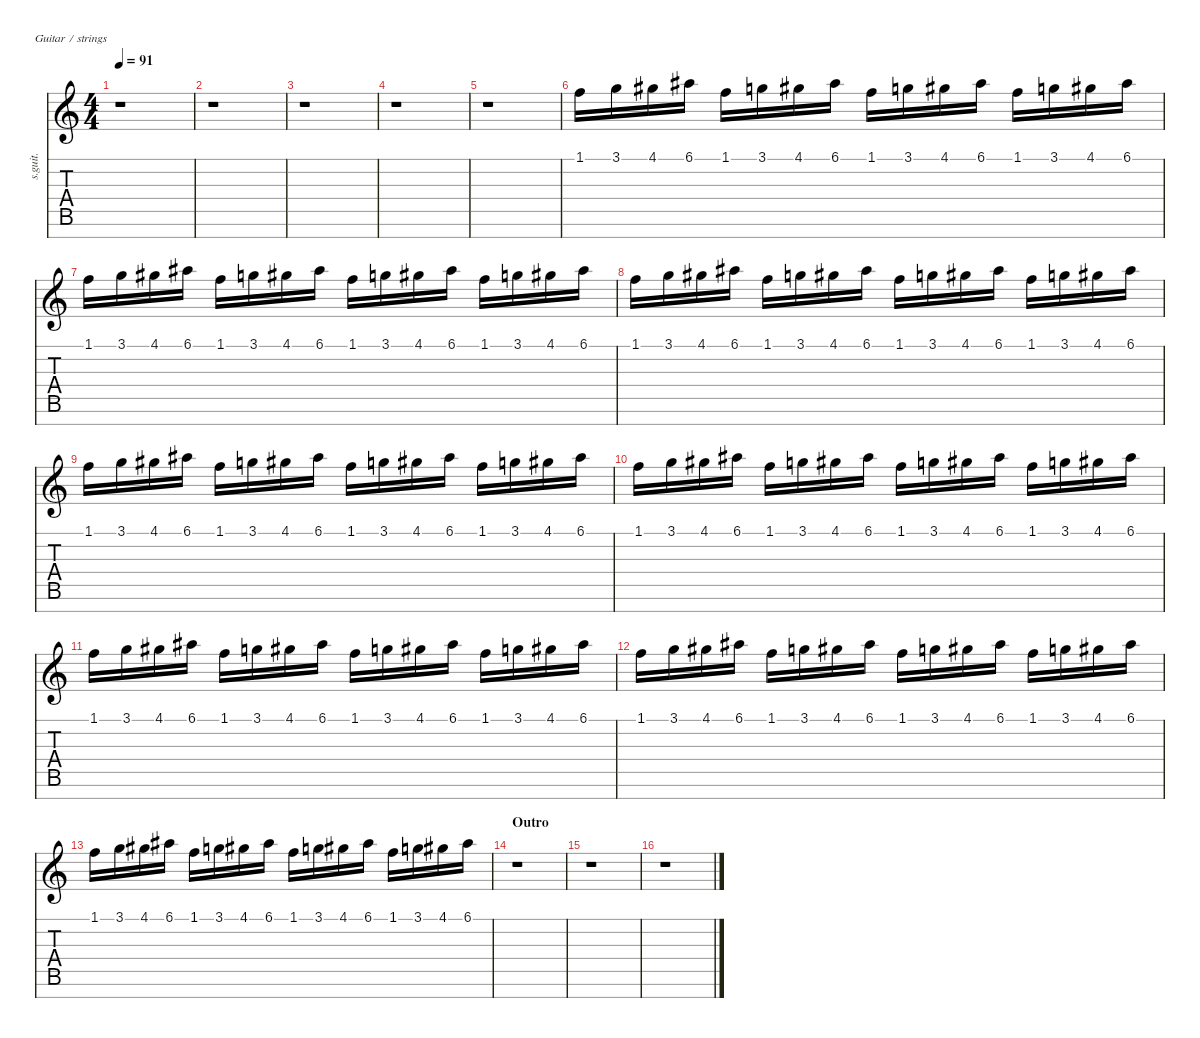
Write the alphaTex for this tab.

\defaultSystemsLayout 4
\hideDynamics
\bracketExtendMode nobrackets
\track ("Acoustic Piano (Staff 1)" "s.guit.") {instrument acousticgrandpiano}
\staff {score tabs}
\tuning (E4 B3 G3 D3 A2 E2 B1)
\displaytranspose 12
\ts (4 4)
\tempo 91
\clef g2
\ks c
r.1{dy p} |
r.1 |
r.1 |
r.1 |
r.1 |
1.1.16 3.1.16 4.1{acc #}.16 6.1{acc #}.16 1.1.16 3.1.16 4.1{acc #}.16 6.1{acc #}.16 1.1.16 3.1.16 4.1{acc #}.16 6.1{acc #}.16 1.1.16 3.1.16 4.1{acc #}.16 6.1{acc #}.16 |
1.1.16 3.1.16 4.1{acc #}.16 6.1{acc #}.16 1.1.16 3.1.16 4.1{acc #}.16 6.1{acc #}.16 1.1.16 3.1.16 4.1{acc #}.16 6.1{acc #}.16 1.1.16 3.1.16 4.1{acc #}.16 6.1{acc #}.16 |
1.1.16 3.1.16 4.1{acc #}.16 6.1{acc #}.16 1.1.16 3.1.16 4.1{acc #}.16 6.1{acc #}.16 1.1.16 3.1.16 4.1{acc #}.16 6.1{acc #}.16 1.1.16 3.1.16 4.1{acc #}.16 6.1{acc #}.16 |
1.1.16 3.1.16 4.1{acc #}.16 6.1{acc #}.16 1.1.16 3.1.16 4.1{acc #}.16 6.1{acc #}.16 1.1.16 3.1.16 4.1{acc #}.16 6.1{acc #}.16 1.1.16 3.1.16 4.1{acc #}.16 6.1{acc #}.16 |
1.1.16 3.1.16 4.1{acc #}.16 6.1{acc #}.16 1.1.16 3.1.16 4.1{acc #}.16 6.1{acc #}.16 1.1.16 3.1.16 4.1{acc #}.16 6.1{acc #}.16 1.1.16 3.1.16 4.1{acc #}.16 6.1{acc #}.16 |
1.1.16 3.1.16 4.1{acc #}.16 6.1{acc #}.16 1.1.16 3.1.16 4.1{acc #}.16 6.1{acc #}.16 1.1.16 3.1.16 4.1{acc #}.16 6.1{acc #}.16 1.1.16 3.1.16 4.1{acc #}.16 6.1{acc #}.16 |
1.1.16 3.1.16 4.1{acc #}.16 6.1{acc #}.16 1.1.16 3.1.16 4.1{acc #}.16 6.1{acc #}.16 1.1.16 3.1.16 4.1{acc #}.16 6.1{acc #}.16 1.1.16 3.1.16 4.1{acc #}.16 6.1{acc #}.16 |
1.1.16 3.1.16 4.1{acc #}.16 6.1{acc #}.16 1.1.16 3.1.16 4.1{acc #}.16 6.1{acc #}.16 1.1.16 3.1.16 4.1{acc #}.16 6.1{acc #}.16 1.1.16 3.1.16 4.1{acc #}.16 6.1{acc #}.16 |
\section ("" "Outro")
r.1 |
r.1 |
r.1
